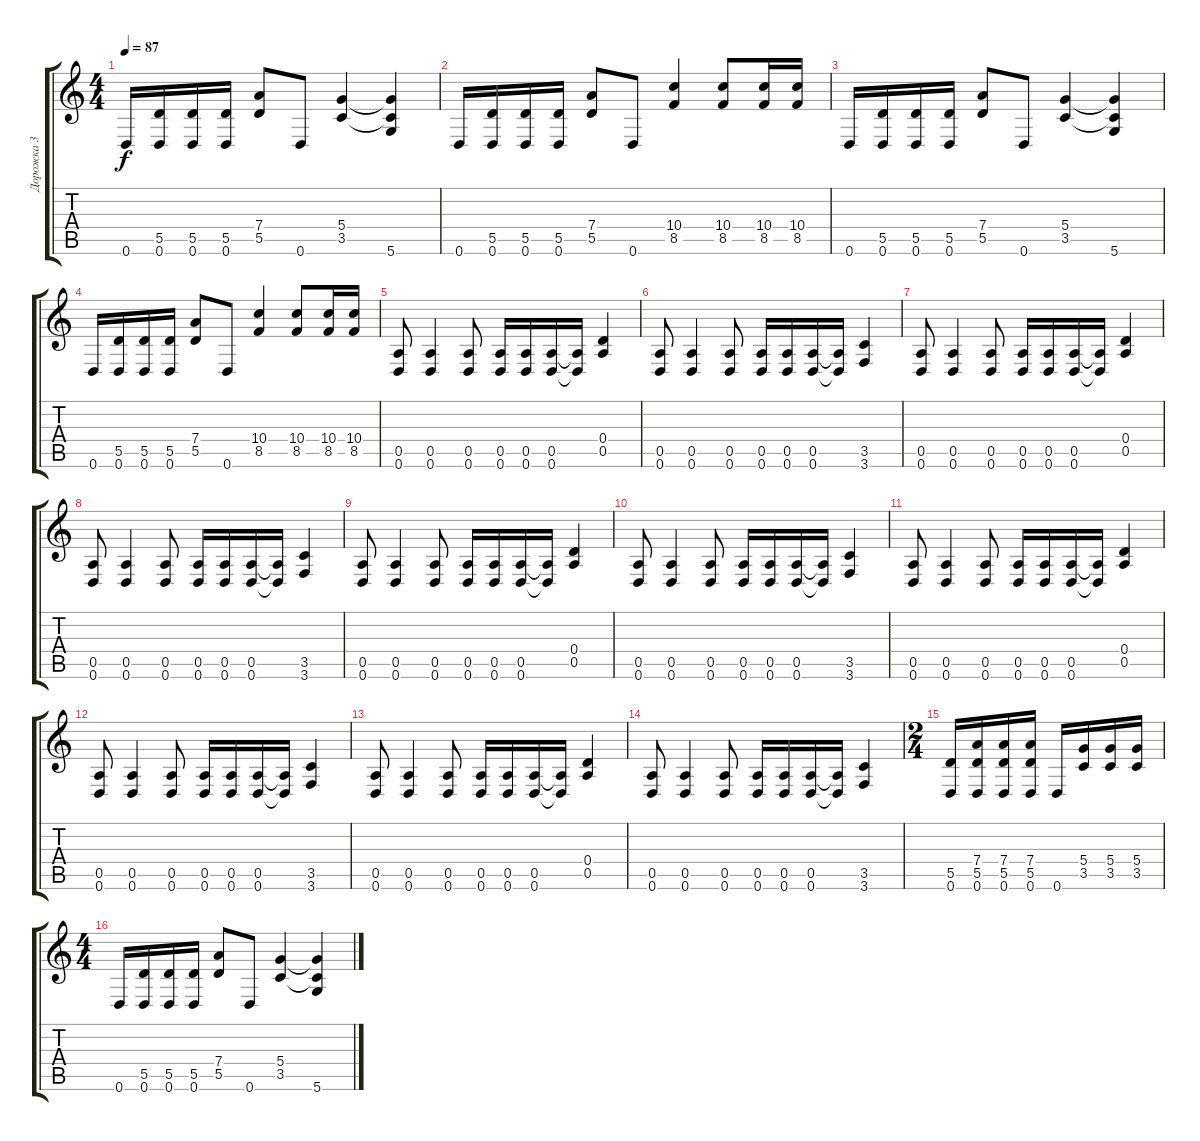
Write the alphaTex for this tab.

\track ("Дорожка 3" "Дорожка 3") {instrument distortionguitar}
\staff {score tabs}
\tuning (E4 B3 G3 D3 A2 D2) {hide}
\ts (4 4)
\tempo 87
\clef g2
\ks c
0.6.16{dy f} (5.5 0.6).16 (5.5 0.6).16 (5.5 0.6).16 (7.4 5.5).8 0.6.8 (5.4 3.5).4 (5.4{t} 3.5{t} 5.6).4 |
0.6.16 (5.5 0.6).16 (5.5 0.6).16 (5.5 0.6).16 (7.4 5.5).8 0.6.8 (10.4 8.5).4 (10.4 8.5).8 (10.4 8.5).16 (10.4 8.5).16 |
0.6.16 (5.5 0.6).16 (5.5 0.6).16 (5.5 0.6).16 (7.4 5.5).8 0.6.8 (5.4 3.5).4 (5.4{t} 3.5{t} 5.6).4 |
0.6.16 (5.5 0.6).16 (5.5 0.6).16 (5.5 0.6).16 (7.4 5.5).8 0.6.8 (10.4 8.5).4 (10.4 8.5).8 (10.4 8.5).16 (10.4 8.5).16 |
(0.5 0.6).8 (0.5 0.6).4 (0.5 0.6).8 (0.5 0.6).16 (0.5 0.6).16 (0.5 0.6).16 (0.5{t} 0.6{t}).16 (0.4 0.5).4 |
(0.5 0.6).8 (0.5 0.6).4 (0.5 0.6).8 (0.5 0.6).16 (0.5 0.6).16 (0.5 0.6).16 (0.5{t} 0.6{t}).16 (3.5 3.6).4 |
(0.5 0.6).8 (0.5 0.6).4 (0.5 0.6).8 (0.5 0.6).16 (0.5 0.6).16 (0.5 0.6).16 (0.5{t} 0.6{t}).16 (0.4 0.5).4 |
(0.5 0.6).8 (0.5 0.6).4 (0.5 0.6).8 (0.5 0.6).16 (0.5 0.6).16 (0.5 0.6).16 (0.5{t} 0.6{t}).16 (3.5 3.6).4 |
(0.5 0.6).8 (0.5 0.6).4 (0.5 0.6).8 (0.5 0.6).16 (0.5 0.6).16 (0.5 0.6).16 (0.5{t} 0.6{t}).16 (0.4 0.5).4 |
(0.5 0.6).8 (0.5 0.6).4 (0.5 0.6).8 (0.5 0.6).16 (0.5 0.6).16 (0.5 0.6).16 (0.5{t} 0.6{t}).16 (3.5 3.6).4 |
(0.5 0.6).8 (0.5 0.6).4 (0.5 0.6).8 (0.5 0.6).16 (0.5 0.6).16 (0.5 0.6).16 (0.5{t} 0.6{t}).16 (0.4 0.5).4 |
(0.5 0.6).8 (0.5 0.6).4 (0.5 0.6).8 (0.5 0.6).16 (0.5 0.6).16 (0.5 0.6).16 (0.5{t} 0.6{t}).16 (3.5 3.6).4 |
(0.5 0.6).8 (0.5 0.6).4 (0.5 0.6).8 (0.5 0.6).16 (0.5 0.6).16 (0.5 0.6).16 (0.5{t} 0.6{t}).16 (0.4 0.5).4 |
(0.5 0.6).8 (0.5 0.6).4 (0.5 0.6).8 (0.5 0.6).16 (0.5 0.6).16 (0.5 0.6).16 (0.5{t} 0.6{t}).16 (3.5 3.6).4 |
\ts (2 4)
(5.5 0.6).16 (7.4 5.5 0.6).16 (7.4 5.5 0.6).16 (7.4 5.5 0.6).16 0.6.16 (5.4 3.5).16 (5.4 3.5).16 (5.4 3.5).16 |
\ts (4 4)
0.6.16 (5.5 0.6).16 (5.5 0.6).16 (5.5 0.6).16 (7.4 5.5).8 0.6.8 (5.4 3.5).4 (5.4{t} 3.5{t} 5.6).4
